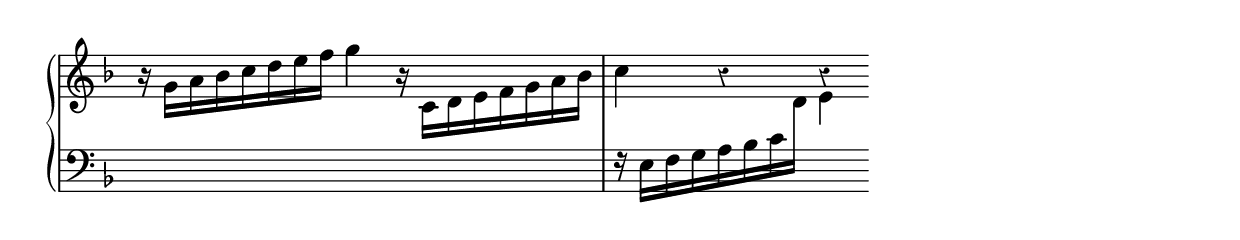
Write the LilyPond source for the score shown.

\version "2.6.3"
\include "english.ly"

global = {
  \key f \major
  \time 5/4
}

i = \context Staff \relative c' {
  \context Voice = "i"
  \voiceOne
  \override Rest #'style = #'classical
    \stemDown b'16\rest g16[ a16 bf16 c16 d16 e16 f16] g4 b,16\rest c,16[ d16 e16 f16 g16 a16 bf16] | c4 b4\rest b4\rest \bar ""
}

ii = \context Staff \relative c {
  \context Voice = "ii"
  \voiceOne
  \override Rest #'style = #'classical
    s2 s2 s4 | f16\rest \stemDown e16[ f16 g16 a16 bf16 c16 \change Staff=treble\voiceOne \stemDown d16] e4
}

\score {
  \context PianoStaff <<
    \context Staff = "treble" <<
      \global
      \clef treble
      \i
    >>
    \context Staff = "bass" <<
      \global
      \clef bass
      \ii
    >>
  >>
  \midi { \tempo 4 = 100}
  \layout {
    indent = 0.0\cm
    \context {
      \Score
       \remove Bar_number_engraver
    }
     \context {
       \Staff \remove Time_signature_engraver
    }
  }
}
